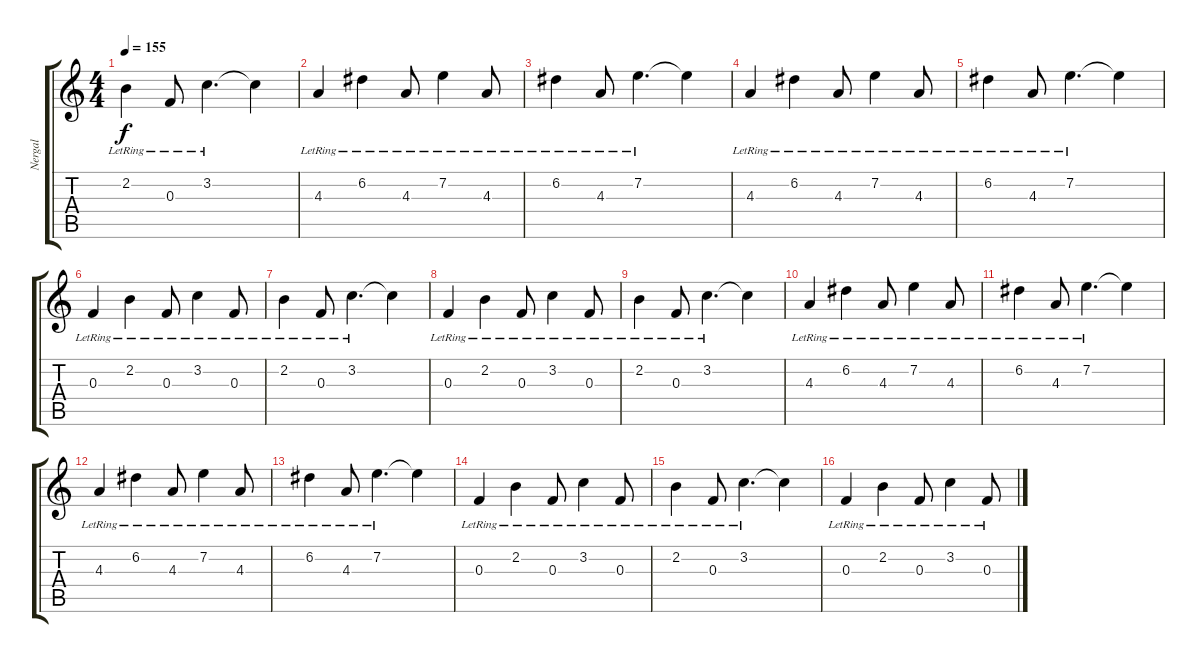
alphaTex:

\track ("Nergal" "Nergal") {instrument electricguitarjazz}
\staff {score tabs}
\tuning (D4 A3 F3 C3 G2 D2) {hide}
\ts (4 4)
\tempo 155
\clef g2
\ks c
2.2{lr}.4{dy f} 0.3{lr}.8 3.2{lr}.4{d} 3.2{t}.4 |
4.3{lr}.4 6.2{lr}.4 4.3{lr}.8 7.2{lr}.4 4.3{lr}.8 |
6.2{lr}.4 4.3{lr}.8 7.2{lr}.4{d} 7.2{t}.4 |
4.3{lr}.4 6.2{lr}.4 4.3{lr}.8 7.2{lr}.4 4.3{lr}.8 |
6.2{lr}.4 4.3{lr}.8 7.2{lr}.4{d} 7.2{t}.4 |
0.3{lr}.4 2.2{lr}.4 0.3{lr}.8 3.2{lr}.4 0.3{lr}.8 |
2.2{lr}.4 0.3{lr}.8 3.2{lr}.4{d} 3.2{t}.4 |
0.3{lr}.4 2.2{lr}.4 0.3{lr}.8 3.2{lr}.4 0.3{lr}.8 |
2.2{lr}.4 0.3{lr}.8 3.2{lr}.4{d} 3.2{t}.4 |
4.3{lr}.4 6.2{lr}.4 4.3{lr}.8 7.2{lr}.4 4.3{lr}.8 |
6.2{lr}.4 4.3{lr}.8 7.2{lr}.4{d} 7.2{t}.4 |
4.3{lr}.4 6.2{lr}.4 4.3{lr}.8 7.2{lr}.4 4.3{lr}.8 |
6.2{lr}.4 4.3{lr}.8 7.2{lr}.4{d} 7.2{t}.4 |
0.3{lr}.4 2.2{lr}.4 0.3{lr}.8 3.2{lr}.4 0.3{lr}.8 |
2.2{lr}.4 0.3{lr}.8 3.2{lr}.4{d} 3.2{t}.4 |
0.3{lr}.4 2.2{lr}.4 0.3{lr}.8 3.2{lr}.4 0.3{lr}.8
